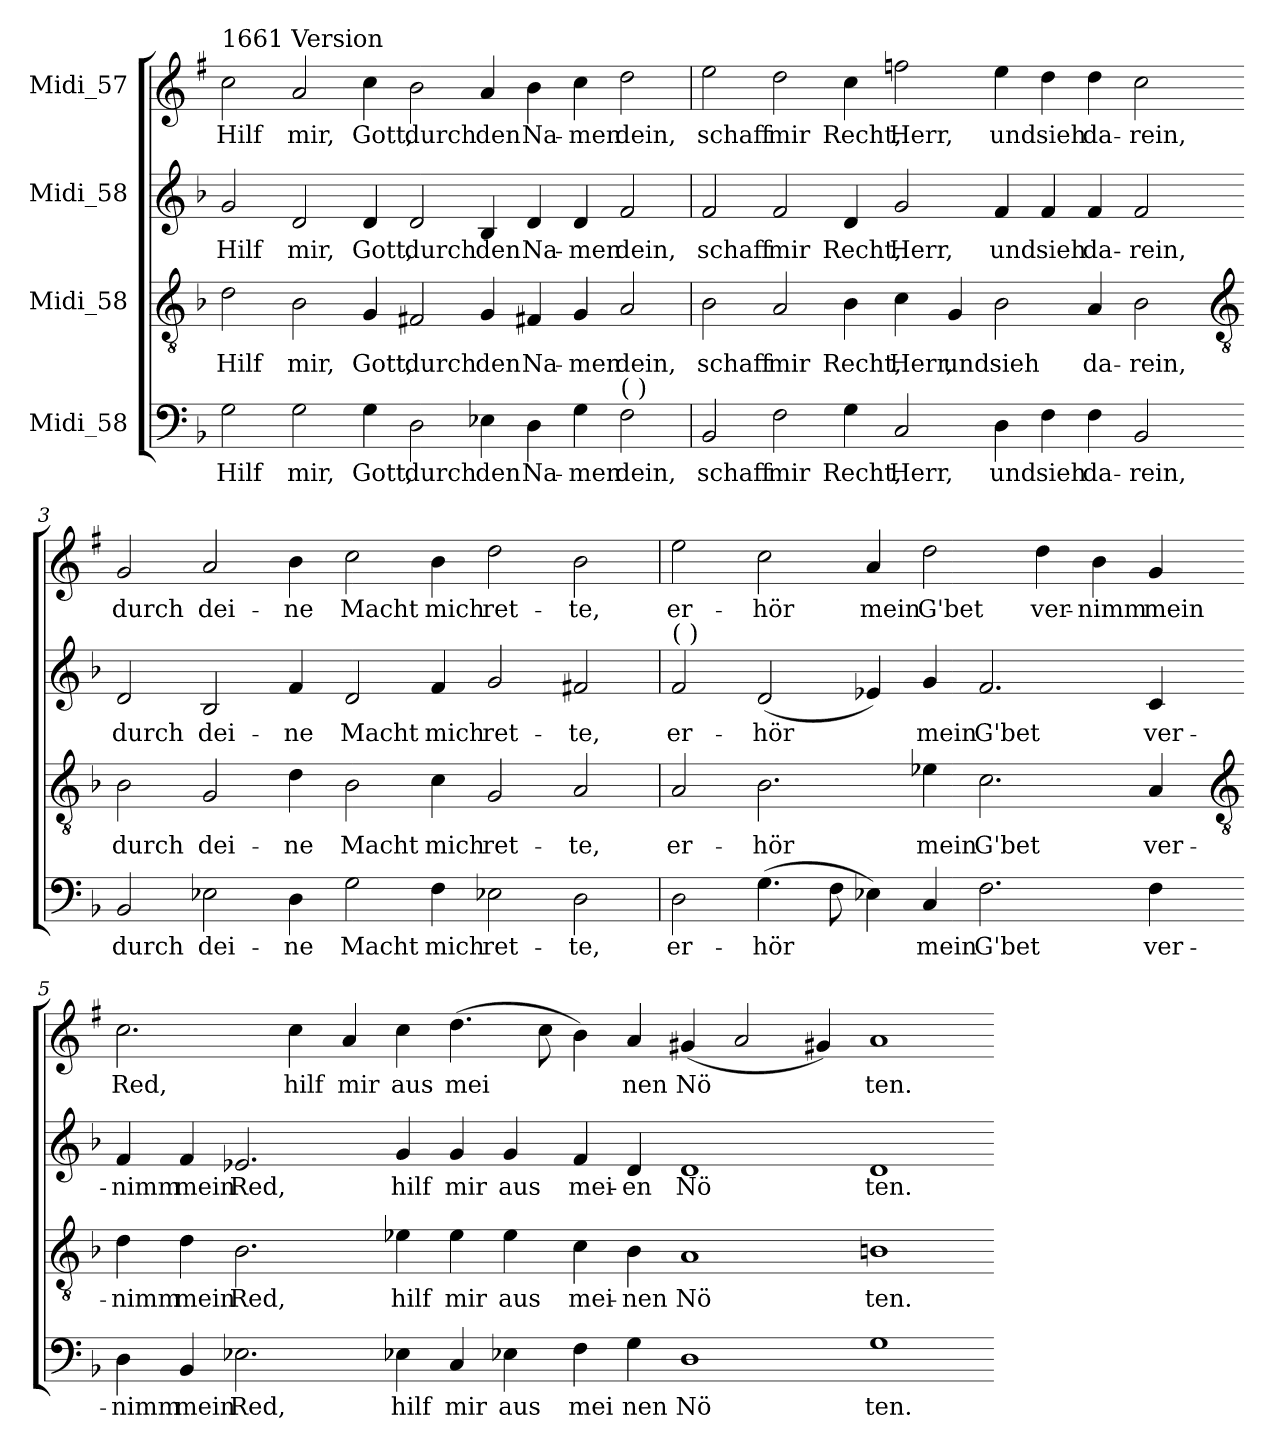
**kern	**text	**kern	**text	**kern	**text	**kern	**text
*part4	*part4	*part3	*part3	*part2	*part2	*part1	*part1
*staff4	*staff4	*staff3	*staff3	*staff2	*staff2	*staff1	*staff1
*I"Midi_58	*	*I"Midi_58	*	*I"Midi_58	*	*I"Midi_57	*
*clefF4	*	*clefGv2	*	*clefG2	*	*clefG2	*
*	*	*	*	*	*	*ITrd1c2	*
*k[b-]	*	*k[b-]	*	*k[b-]	*	*k[b-]	*
*F:	*	*F:	*	*F:	*	*F:	*
=1	=1	=1	=1	=1	=1	=1	=1
!	!	!	!	!	!	!LO:TX:a:t=1661 Version	!
!	!LO:LY:b	!	!LO:LY:b	!	!LO:LY:b	!	!LO:LY:b
2G	Hilf	2d	Hilf	2g	Hilf	2b-	Hilf
!	!LO:LY:b	!	!LO:LY:b	!	!LO:LY:b	!	!LO:LY:b
2G	mir,	2B-	mir,	2d	mir,	2g	mir,
!	!LO:LY:b	!	!LO:LY:b	!	!LO:LY:b	!	!LO:LY:b
4G	Gott,	4G	Gott,	4d	Gott,	4b-	Gott,
!	!LO:LY:b	!	!LO:LY:b	!	!LO:LY:b	!	!LO:LY:b
2D	durch	2F#X	durch	2d	durch	2a	durch
!	!LO:LY:b	!	!LO:LY:b	!	!LO:LY:b	!	!LO:LY:b
4E-X	den	4G	den	4B-	den	4g	den
!	!LO:LY:b	!	!LO:LY:b	!	!LO:LY:b	!	!LO:LY:b
4D	Na-	4F#X	Na-	4d	Na-	4a	Na-
!	!LO:LY:b	!	!LO:LY:b	!	!LO:LY:b	!	!LO:LY:b
4G	-men	4G	-men	4d	-men	4b-	-men
!LO:TX:a:t=(  )	!	!	!	!	!	!	!
!	!LO:LY:b	!	!LO:LY:b	!	!LO:LY:b	!	!LO:LY:b
2F	dein,	2A	dein,	2f	dein,	2cc	dein,
=2	=2	=2	=2	=2	=2	=2	=2
!	!LO:LY:b	!	!LO:LY:b	!	!LO:LY:b	!	!LO:LY:b
2BB-	schaff	2B-	schaff	2f	schaff	2dd	schaff
!	!LO:LY:b	!	!LO:LY:b	!	!LO:LY:b	!	!LO:LY:b
2F	mir	2A	mir	2f	mir	2cc	mir
!	!LO:LY:b	!	!LO:LY:b	!	!LO:LY:b	!	!LO:LY:b
4G	Recht,	4B-	Recht,	4d	Recht,	4b-	Recht,
!	!LO:LY:b	!	!LO:LY:b	!	!LO:LY:b	!	!LO:LY:b
2C	Herr,	4c	Herr,	2g	Herr,	2ee-X	Herr,
!	!	!	!LO:LY:b	!	!	!	!
.	.	4G	und	.	.	.	.
!	!LO:LY:b	!	!LO:LY:b	!	!LO:LY:b	!	!LO:LY:b
4D	und	2B-	sieh	4f	und	4dd	und
!	!LO:LY:b	!	!	!	!LO:LY:b	!	!LO:LY:b
4F	sieh	.	.	4f	sieh	4cc	sieh
!	!LO:LY:b	!	!LO:LY:b	!	!LO:LY:b	!	!LO:LY:b
4F	da-	4A	da-	4f	da-	4cc	da-
!	!LO:LY:b	!	!LO:LY:b	!	!LO:LY:b	!	!LO:LY:b
2BB-	-rein,	2B-	-rein,	2f	-rein,	2b-	-rein,
!!LO:LB:g=z
=3-	=3-	=3-	=3-	=3-	=3-	=3-	=3-
*	*	*clefGv2	*	*	*	*	*
!	!LO:LY:b	!	!LO:LY:b	!	!LO:LY:b	!	!LO:LY:b
2BB-	durch	2B-	durch	2d	durch	2f	durch
!	!LO:LY:b	!	!LO:LY:b	!	!LO:LY:b	!	!LO:LY:b
2E-X	dei-	2G	dei-	2B-	dei-	2g	dei-
!	!LO:LY:b	!	!LO:LY:b	!	!LO:LY:b	!	!LO:LY:b
4D	-ne	4d	-ne	4f	-ne	4a	-ne
!	!LO:LY:b	!	!LO:LY:b	!	!LO:LY:b	!	!LO:LY:b
2G	Macht	2B-	Macht	2d	Macht	2b-	Macht
!	!LO:LY:b	!	!LO:LY:b	!	!LO:LY:b	!	!LO:LY:b
4F	mich	4c	mich	4f	mich	4a	mich
!	!LO:LY:b	!	!LO:LY:b	!	!LO:LY:b	!	!LO:LY:b
2E-X	ret-	2G	ret-	2g	ret-	2cc	ret-
!	!LO:LY:b	!	!LO:LY:b	!	!LO:LY:b	!	!LO:LY:b
2D	-te,	2A	-te,	2f#X	-te,	2a	-te,
=4	=4	=4	=4	=4	=4	=4	=4
!	!	!	!	!LO:TX:a:t=(  )	!	!	!
!	!LO:LY:b	!	!LO:LY:b	!	!LO:LY:b	!	!LO:LY:b
2D	er-	2A	er-	2f	er-	2dd	er-
!	!LO:LY:b	!	!LO:LY:b	!	!LO:LY:b	!	!LO:LY:b
(>4.G	-hör	2.B-	-hör	(>2d	-hör	2b-	-hör
8F	.	.	.	.	.	.	.
!	!	!	!	!	!	!	!LO:LY:b
4E-X)	.	.	.	4e-X)	.	4g	mein
!	!LO:LY:b	!	!LO:LY:b	!	!LO:LY:b	!	!LO:LY:b
4C	mein	4e-X	mein	4g	mein	2cc	G'bet
!	!LO:LY:b	!	!LO:LY:b	!	!LO:LY:b	!	!
2.F	G'bet	2.c	G'bet	2.f	G'bet	.	.
!	!	!	!	!	!	!	!LO:LY:b
.	.	.	.	.	.	4cc	ver-
!	!	!	!	!	!	!	!LO:LY:b
.	.	.	.	.	.	4a	-nimm
!	!LO:LY:b	!	!LO:LY:b	!	!LO:LY:b	!	!LO:LY:b
4F	ver-	4A	ver-	4c	ver-	4f	mein
!!LO:LB:g=z
=5-	=5-	=5-	=5-	=5-	=5-	=5-	=5-
*	*	*clefGv2	*	*	*	*	*
!	!LO:LY:b	!	!LO:LY:b	!	!LO:LY:b	!	!LO:LY:b
4D	-nimm	4d	-nimm	4f	-nimm	2.b-	Red,
!	!LO:LY:b	!	!LO:LY:b	!	!LO:LY:b	!	!
4BB-	mein	4d	mein	4f	mein	.	.
!	!LO:LY:b	!	!LO:LY:b	!	!LO:LY:b	!	!
2.E-X	Red,	2.B-	Red,	2.e-X	Red,	.	.
!	!	!	!	!	!	!	!LO:LY:b
.	.	.	.	.	.	4b-	hilf
!	!	!	!	!	!	!	!LO:LY:b
.	.	.	.	.	.	4g	mir
!	!LO:LY:b	!	!LO:LY:b	!	!LO:LY:b	!	!LO:LY:b
4E-X	hilf	4e-X	hilf	4g	hilf	4b-	aus
!	!LO:LY:b	!	!LO:LY:b	!	!LO:LY:b	!	!LO:LY:b
4C	mir	4e-	mir	4g	mir	(>4.cc	mei
!	!LO:LY:b	!	!LO:LY:b	!	!LO:LY:b	!	!
4E-X	aus	4e-	aus	4g	aus	.	.
.	.	.	.	.	.	8b-	.
!	!LO:LY:b	!	!LO:LY:b	!	!LO:LY:b	!	!
4F	mei	4c	mei-	4f	mei-	4a)	.
!	!LO:LY:b	!	!LO:LY:b	!	!LO:LY:b	!	!LO:LY:b
4G	nen	4B-	-nen	4d	-en	4g	nen
!	!LO:LY:b	!	!LO:LY:b	!	!LO:LY:b	!	!LO:LY:b
1D	Nö	1A	Nö	1d	Nö	(>4f#X	Nö
.	.	.	.	.	.	2g	.
.	.	.	.	.	.	4f#X)	.
!	!LO:LY:b	!	!LO:LY:b	!	!LO:LY:b	!	!LO:LY:b
1G	ten.	1Bn	ten.	1d	ten.	1g	ten.
=-	=-	=-	=-	=-	=-	=-	=-
*-	*-	*-	*-	*-	*-	*-	*-
